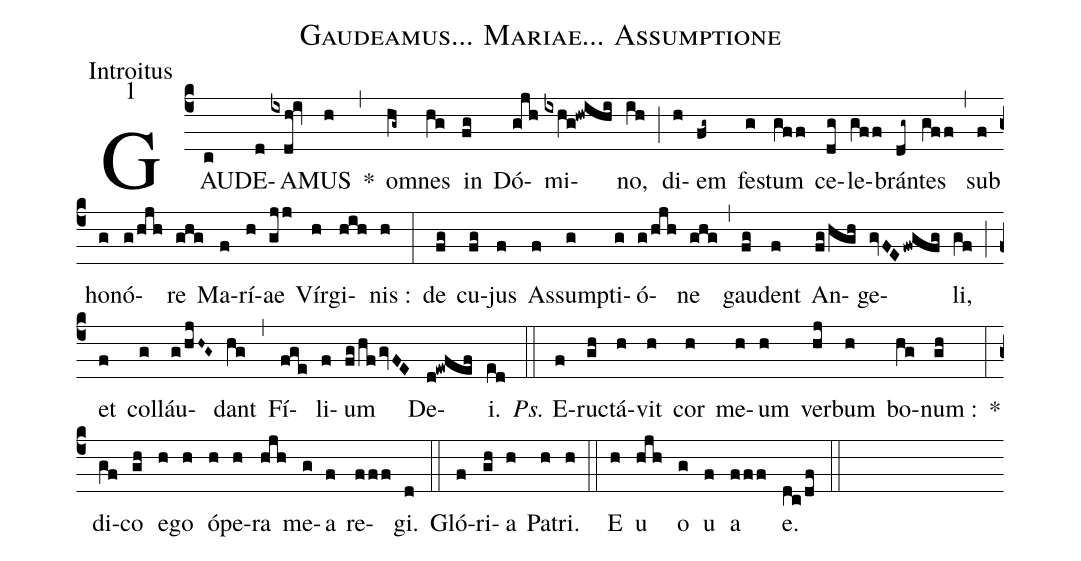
name:Gaudeamus... Mariae... Assumptione;
office-part:Introitus;
mode:1;
%%
(c4) G{A}U(c)DE(d)A(ixdh!iv)MUS(h) *(,) o(hg~)mnes(hg) in(fg) Dó(gjh)mi(ixhg!hwihi)no,(ih) (;) di(h)em(fg~) fe(g)stum(gff) ce(dg)le(gff)brán(dg~)tes(gff) (,) sub(f) ho(g)nó(g/hjh)re(ghg) Ma(f)rí(h)ae(gjj) Vír(h)gi(hih)nis :(h) (:) de(fg) cu(fg)jus(f) As(f)sum(g)pti(g)ó(g/hjh)ne(ghg) (,) gau(fg)dent(f) An(fg/hgh)ge(gvFEfwgfg)li,(gf) (;) et(f) col(g)láu(g/hjH~G~)dant(hg) (,) Fí(fge)li(f)um(fg/hfgvFE) De(d!ewfef)i.(ed) (::) <i>Ps.</i> E(f)ru(gh)ctá(h)vit(h) cor(h) me(h)um(h) ver(hj)bum(h) bo(hg)num :(gh) *(:) di(gf)co(gh) e(h)go(h) ó(h)pe(h)ra(hjh) me(g)a(f) re(fff)gi.(d) (::) Gló(f)ri(gh)a(h) Pa(h)tri.(h) (::) E(h) u(hjh) o(g) u(f) a(fff) e.(dc/df) (::)
